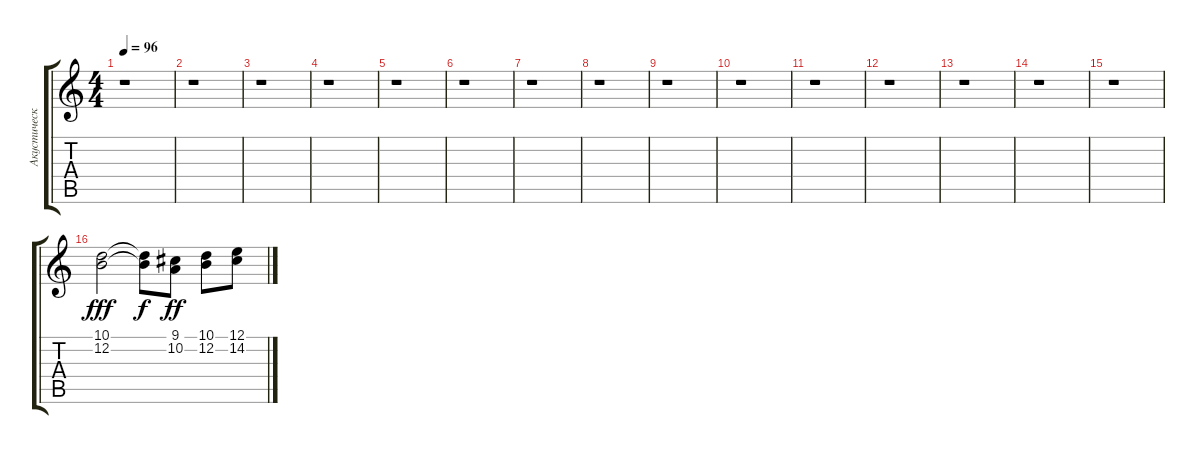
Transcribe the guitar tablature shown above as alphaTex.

\track ("Акустический Гранд Роял" "Акустическ") {instrument acousticgrandpiano}
\staff {score tabs}
\tuning (E4 B3 G3 D3 A2 E2) {hide}
\ts (4 4)
\tempo 96
\clef g2
\ks c
r.1{dy f} |
r.1 |
r.1 |
r.1 |
r.1 |
r.1 |
r.1 |
r.1 |
r.1 |
r.1 |
r.1 |
r.1 |
r.1 |
r.1 |
r.1 |
(10.1 12.2).2{dy fff} (10.1{t} 12.2{t}).8{dy f} (9.1 10.2).8{dy ff} (10.1 12.2).8 (12.1 14.2).8
